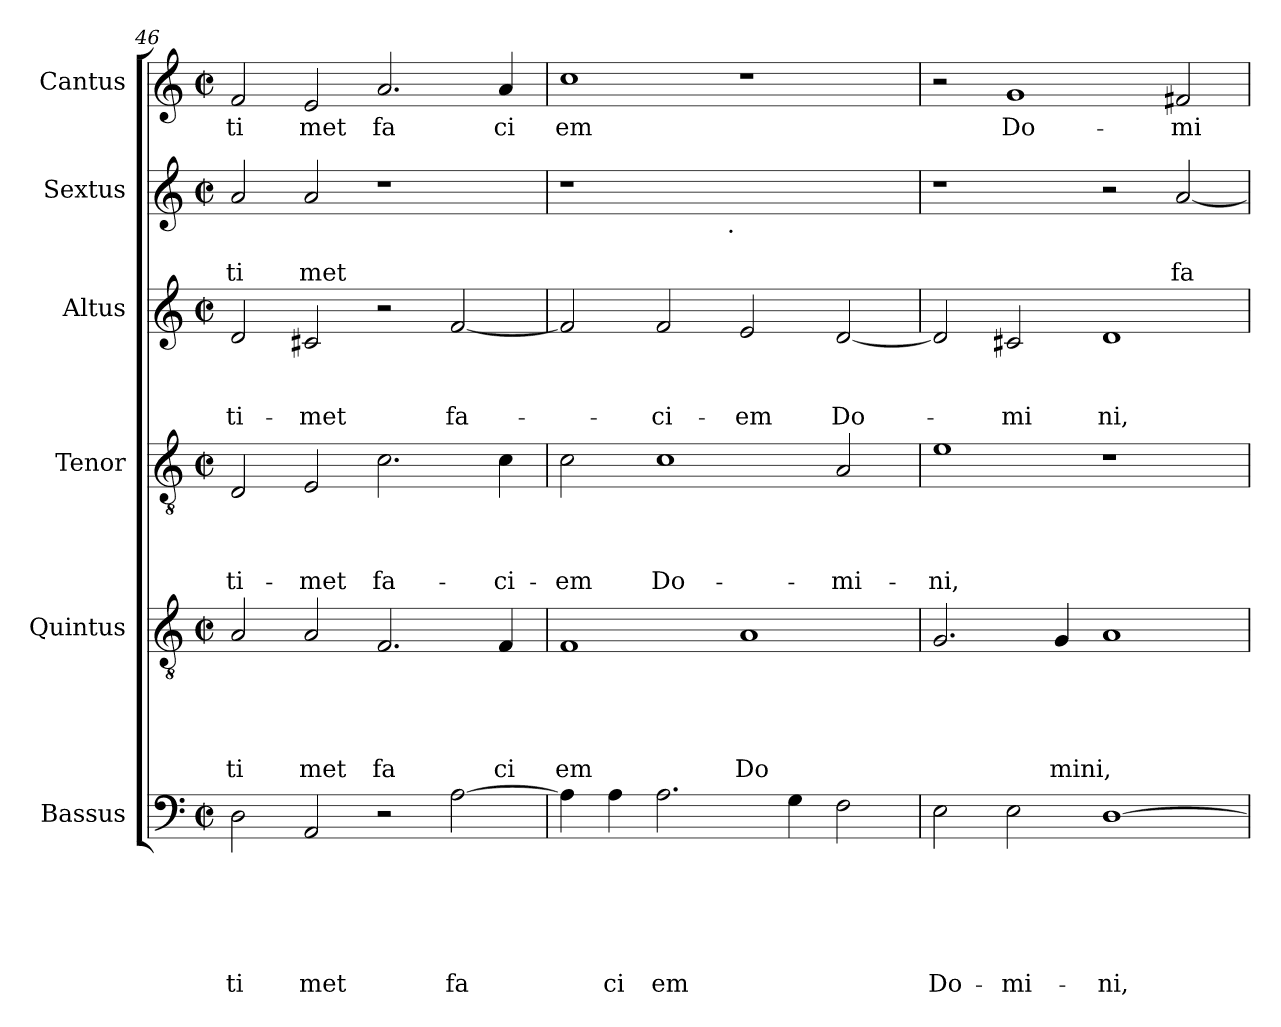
**kern	**text	**text	**text	**text	**text	**text	**kern	**text	**text	**text	**text	**text	**kern	**text	**text	**text	**text	**kern	**text	**text	**text	**kern	**text	**text	**kern	**text
*part6	*part6	*part6	*part6	*part6	*part6	*part6	*part5	*part5	*part5	*part5	*part5	*part5	*part4	*part4	*part4	*part4	*part4	*part3	*part3	*part3	*part3	*part2	*part2	*part2	*part1	*part1
*staff6	*staff6	*staff6	*staff6	*staff6	*staff6	*staff6	*staff5	*staff5	*staff5	*staff5	*staff5	*staff5	*staff4	*staff4	*staff4	*staff4	*staff4	*staff3	*staff3	*staff3	*staff3	*staff2	*staff2	*staff2	*staff1	*staff1
*I"Bassus	*	*	*	*	*	*	*I"Quintus	*	*	*	*	*	*I"Tenor	*	*	*	*	*I"Altus	*	*	*	*I"Sextus	*	*	*I"Cantus	*
*clefF4	*	*	*	*	*	*	*clefGv2	*	*	*	*	*	*clefGv2	*	*	*	*	*clefG2	*	*	*	*clefG2	*	*	*clefG2	*
*k[]	*	*	*	*	*	*	*k[]	*	*	*	*	*	*k[]	*	*	*	*	*k[]	*	*	*	*k[]	*	*	*k[]	*
*C:	*	*	*	*	*	*	*C:	*	*	*	*	*	*C:	*	*	*	*	*C:	*	*	*	*C:	*	*	*C:	*
*M2/2	*	*	*	*	*	*	*M2/2	*	*	*	*	*	*M2/2	*	*	*	*	*M2/2	*	*	*	*M2/2	*	*	*M2/2	*
*met(c|)	*	*	*	*	*	*	*met(c|)	*	*	*	*	*	*met(c|)	*	*	*	*	*met(c|)	*	*	*	*met(c|)	*	*	*met(c|)	*
=46	=46	=46	=46	=46	=46	=46	=46	=46	=46	=46	=46	=46	=46	=46	=46	=46	=46	=46	=46	=46	=46	=46	=46	=46	=46	=46
!	!	!	!	!	!	!LO:LY:b	!	!	!	!	!	!LO:LY:b	!	!	!	!	!LO:LY:b	!	!	!	!LO:LY:b	!	!	!LO:LY:b	!	!LO:LY:b
2D\	.	.	.	.	.	ti	2A/	.	.	.	.	ti	2D/	.	.	.	ti-	2d/	.	.	ti-	2a/	.	ti	2f/	ti
!	!	!	!	!	!	!LO:LY:b	!	!	!	!	!	!LO:LY:b	!	!	!	!	!LO:LY:b	!	!	!	!LO:LY:b	!	!	!LO:LY:b	!	!LO:LY:b
2AA/	.	.	.	.	.	met	2A/	.	.	.	.	met	2E/	.	.	.	-met	2c#X/	.	.	-met	2a/	.	met	2e/	met
!	!	!	!	!	!	!	!	!	!	!	!	!LO:LY:b	!	!	!	!	!LO:LY:b	!	!	!	!	!	!	!	!	!LO:LY:b
2r	.	.	.	.	.	.	2.F/	.	.	.	.	fa	2.c\	.	.	.	fa-	2r	.	.	.	1r	.	.	2.a/	fa
!	!	!	!	!	!	!LO:LY:b	!	!	!	!	!	!	!	!	!	!	!	!	!	!	!LO:LY:b	!	!	!	!	!
[>2A\	.	.	.	.	.	fa	.	.	.	.	.	.	.	.	.	.	.	[<2f/	.	.	fa-	.	.	.	.	.
!	!	!	!	!	!	!	!	!	!	!	!	!LO:LY:b	!	!	!	!	!LO:LY:b	!	!	!	!	!	!	!	!	!LO:LY:b
.	.	.	.	.	.	.	4F/	.	.	.	.	ci	4c\	.	.	.	-ci-	.	.	.	.	.	.	.	4a/	ci
=47	=47	=47	=47	=47	=47	=47	=47	=47	=47	=47	=47	=47	=47	=47	=47	=47	=47	=47	=47	=47	=47	=47	=47	=47	=47	=47
!	!	!	!	!	!	!	!	!	!	!	!	!LO:LY:b	!	!	!	!	!LO:LY:b	!	!	!	!	!	!	!	!	!LO:LY:b
*	*	*	*	*	*	*	*	*	*	*	*	*	*	*	*	*	*	*	*	*	*	*^	*	*	*	*
4A\]	.	.	.	.	.	.	1F	.	.	.	.	em	2c\	.	.	.	-em	2f/]	.	.	.	1r	2ryy	.	.	1cc	em
!	!	!	!	!	!	!LO:LY:b	!	!	!	!	!	!	!	!	!	!	!	!	!	!	!	!	!	!	!	!	!
4A\	.	.	.	.	.	ci	.	.	.	.	.	.	.	.	.	.	.	.	.	.	.	.	.	.	.	.	.
!	!	!	!	!	!	!LO:LY:b	!	!	!	!	!	!	!	!	!	!	!LO:LY:b	!	!	!	!LO:LY:b	!	!	!	!	!	!
2.A\	.	.	.	.	.	em	.	.	.	.	.	.	1c	.	.	.	Do-	2f/	.	.	-ci-	.	4...ryy	.	.	.	.
!	!	!	!	!	!	!	!	!	!	!	!	!	!	!	!	!	!	!	!	!	!	!	!LO:TX:b:t=.	!	!	!	!
.	.	.	.	.	.	.	.	.	.	.	.	.	.	.	.	.	.	.	.	.	.	.	1ryy	.	.	.	.
!	!	!	!	!	!	!	!	!	!	!	!	!LO:LY:b	!	!	!	!	!	!	!	!	!LO:LY:b	!	!	!	!	!	!
.	.	.	.	.	.	.	1A	.	.	.	.	Do	.	.	.	.	.	2e/	.	.	-em	1ryy	.	.	.	1r	.
4G\	.	.	.	.	.	.	.	.	.	.	.	.	.	.	.	.	.	.	.	.	.	.	.	.	.	.	.
!	!	!	!	!	!	!	!	!	!	!	!	!	!	!	!	!	!LO:LY:b	!	!	!	!LO:LY:b	!	!	!	!	!	!
2F\	.	.	.	.	.	.	.	.	.	.	.	.	2A/	.	.	.	-mi-	[<2d/	.	.	Do-	.	.	.	.	.	.
.	.	.	.	.	.	.	.	.	.	.	.	.	.	.	.	.	.	.	.	.	.	.	32ryy	.	.	.	.
!!LO:PB:g=z
=48	=48	=48	=48	=48	=48	=48	=48	=48	=48	=48	=48	=48	=48	=48	=48	=48	=48	=48	=48	=48	=48	=48	=48	=48	=48	=48	=48
!	!	!	!	!	!	!LO:LY:b	!	!	!	!	!	!	!	!	!	!	!LO:LY:b	!	!	!	!	!	!	!	!	!	!
*	*	*	*	*	*	*	*	*	*	*	*	*	*	*	*	*	*	*	*	*	*	*v	*v	*	*	*	*
2E\	.	.	.	.	.	Do-	2.G/	.	.	.	.	.	1e	.	.	.	-ni,	2d/]	.	.	.	1r	.	.	2r	.
!	!	!	!	!	!	!LO:LY:b	!	!	!	!	!	!	!	!	!	!	!	!	!	!	!LO:LY:b	!	!	!	!	!LO:LY:b
2E\	.	.	.	.	.	-mi-	.	.	.	.	.	.	.	.	.	.	.	2c#X/	.	.	-mi	.	.	.	1g	Do-
!	!	!	!	!	!	!	!	!	!	!	!	!LO:LY:b	!	!	!	!	!	!	!	!	!	!	!	!	!	!
.	.	.	.	.	.	.	4G/	.	.	.	.	mini,	.	.	.	.	.	.	.	.	.	.	.	.	.	.
!	!	!	!	!	!	!LO:LY:b	!	!	!	!	!	!	!	!	!	!	!	!	!	!	!LO:LY:b	!	!	!	!	!
[>1D	.	.	.	.	.	-ni,	1A	.	.	.	.	.	1r	.	.	.	.	1d	.	.	ni,	2r	.	.	.	.
!	!	!	!	!	!	!	!	!	!	!	!	!	!	!	!	!	!	!	!	!	!	!	!	!LO:LY:b	!	!LO:LY:b
.	.	.	.	.	.	.	.	.	.	.	.	.	.	.	.	.	.	.	.	.	.	[<2a/	.	fa-	2f#X/	-mi-
=	=	=	=	=	=	=	=	=	=	=	=	=	=	=	=	=	=	=	=	=	=	=	=	=	=	=
*-	*-	*-	*-	*-	*-	*-	*-	*-	*-	*-	*-	*-	*-	*-	*-	*-	*-	*-	*-	*-	*-	*-	*-	*-	*-	*-
